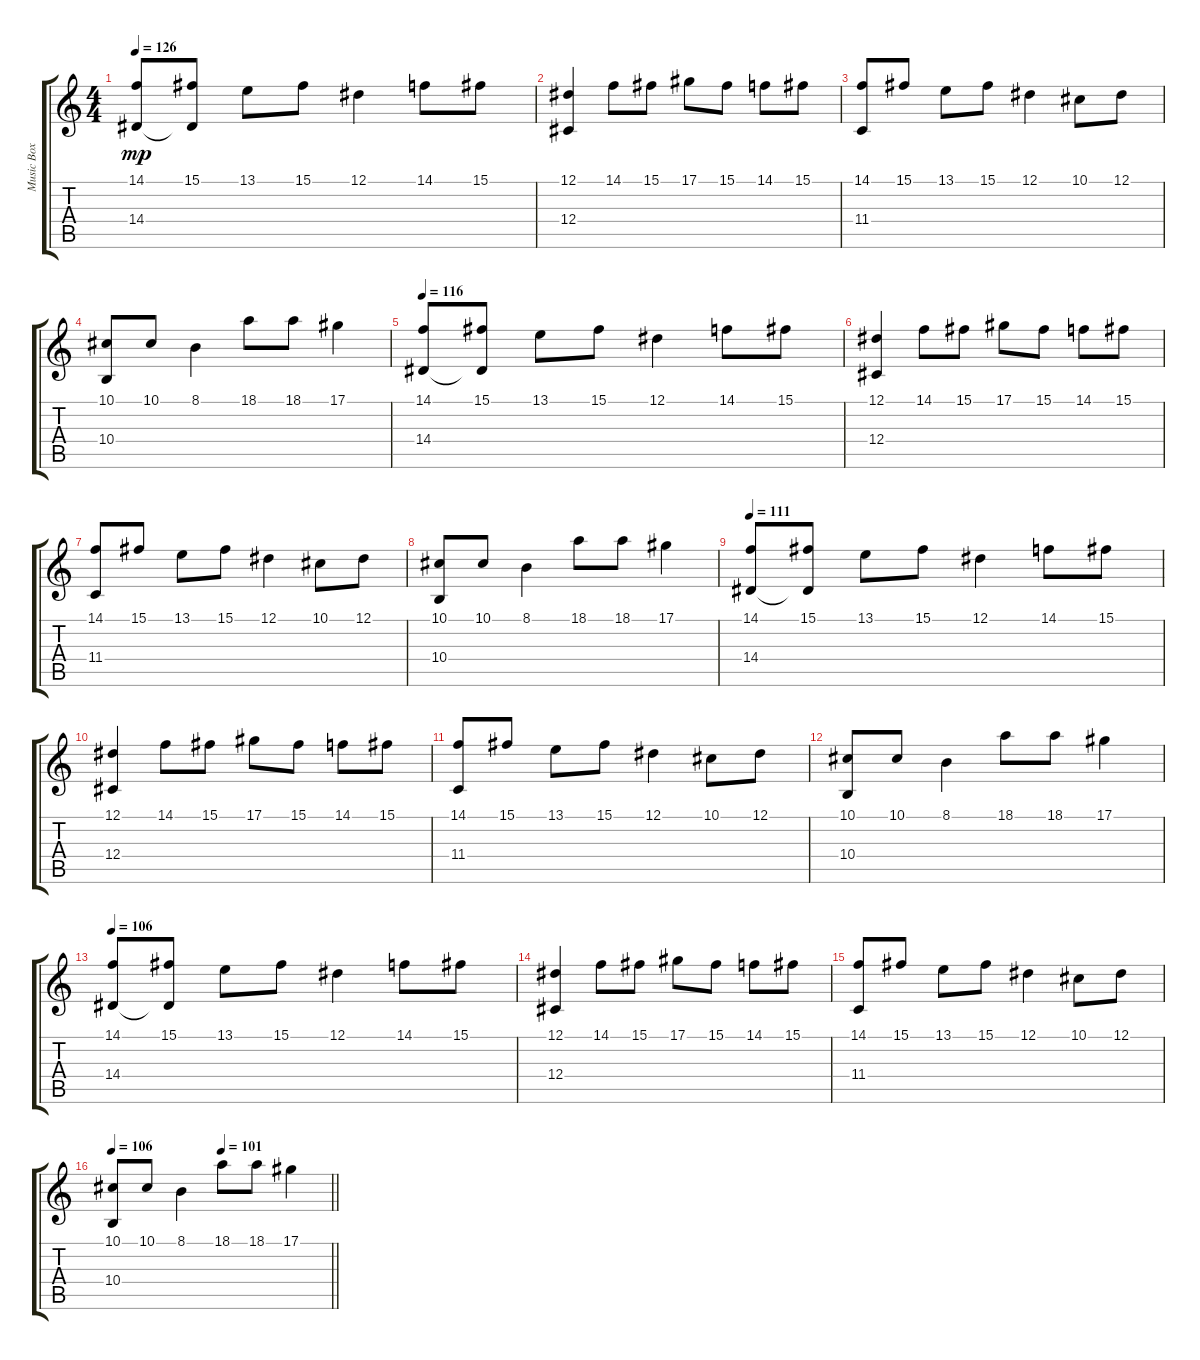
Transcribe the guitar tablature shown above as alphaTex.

\track ("Music Box" "Music Box") {instrument kalimba}
\staff {score tabs}
\tuning (Eb4 Bb3 Gb3 Db3 Ab2 Eb2) {hide}
\ts (4 4)
\tempo 126
\clef g2
\ks c
(14.1 14.4).8{dy mp instrument kalimba} (15.1 14.4{t}).8 13.1.8 15.1.8 12.1.4 14.1.8 15.1.8 |
(12.1 12.4).4 14.1.8 15.1.8 17.1.8 15.1.8 14.1.8 15.1.8 |
(14.1 11.4).8 15.1.8 13.1.8 15.1.8 12.1.4 10.1.8 12.1.8 |
(10.1 10.4).8 10.1.8 8.1.4 18.1.8 18.1.8 17.1.4 |
\tempo 116
(14.1 14.4).8 (15.1 14.4{t}).8 13.1.8 15.1.8 12.1.4 14.1.8 15.1.8 |
(12.1 12.4).4 14.1.8 15.1.8 17.1.8 15.1.8 14.1.8 15.1.8 |
(14.1 11.4).8 15.1.8 13.1.8 15.1.8 12.1.4 10.1.8 12.1.8 |
(10.1 10.4).8 10.1.8 8.1.4 18.1.8 18.1.8 17.1.4 |
\tempo 111
(14.1 14.4).8 (15.1 14.4{t}).8 13.1.8 15.1.8 12.1.4 14.1.8 15.1.8 |
(12.1 12.4).4 14.1.8 15.1.8 17.1.8 15.1.8 14.1.8 15.1.8 |
(14.1 11.4).8 15.1.8 13.1.8 15.1.8 12.1.4 10.1.8 12.1.8 |
(10.1 10.4).8 10.1.8 8.1.4 18.1.8 18.1.8 17.1.4 |
\tempo 106
(14.1 14.4).8 (15.1 14.4{t}).8 13.1.8 15.1.8 12.1.4 14.1.8 15.1.8 |
(12.1 12.4).4 14.1.8 15.1.8 17.1.8 15.1.8 14.1.8 15.1.8 |
(14.1 11.4).8 15.1.8 13.1.8 15.1.8 12.1.4 10.1.8 12.1.8 |
\tempo 106
\tempo (101 0.5)
\barLineRight lightlight
(10.1 10.4).8 10.1.8 8.1.4 18.1.8 18.1.8 17.1.4
